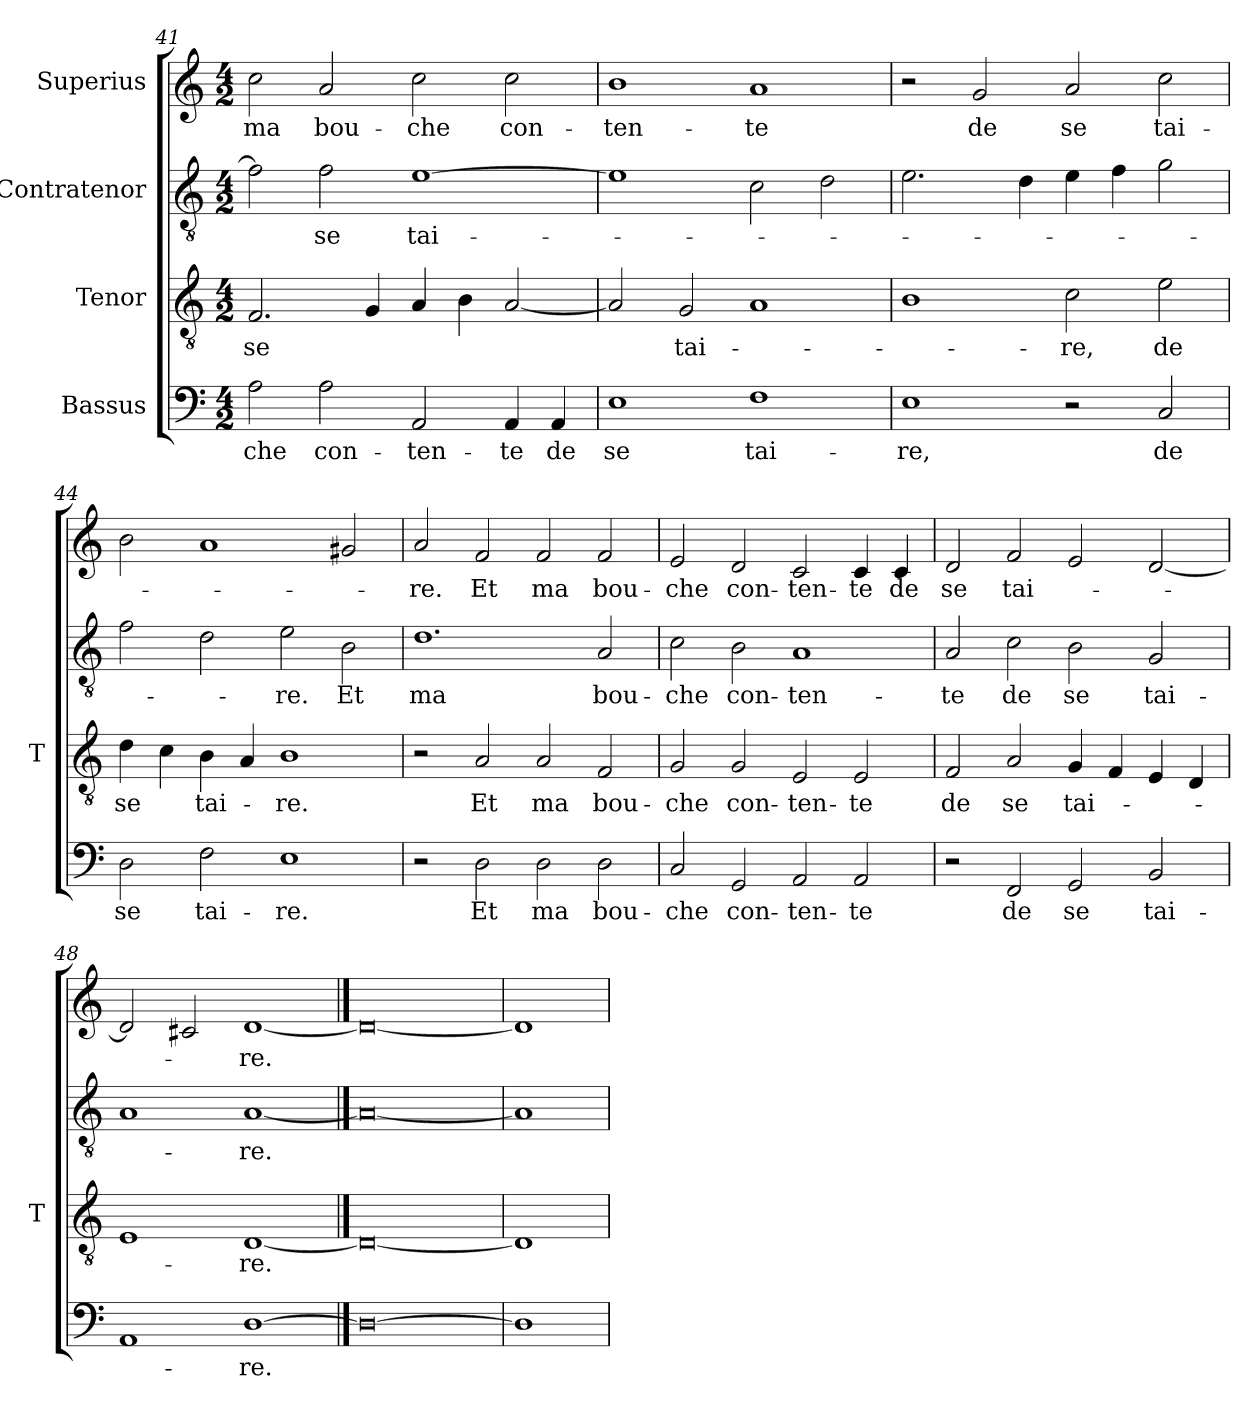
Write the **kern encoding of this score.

**kern	**text	**kern	**text	**kern	**text	**kern	**text
*part4	*part4	*part3	*part3	*part2	*part2	*part1	*part1
*staff4	*staff4	*staff3	*staff3	*staff2	*staff2	*staff1	*staff1
*I"Bassus	*	*I"Tenor	*	*I"Contratenor	*	*I"Superius	*
*	*	*I'T	*	*	*	*	*
*clefF4	*	*clefGv2	*	*clefGv2	*	*clefG2	*
*k[]	*	*k[]	*	*k[]	*	*k[]	*
*M4/2	*	*M4/2	*	*M4/2	*	*M4/2	*
=41	=41	=41	=41	=41	=41	=41	=41
2A	-che	2.F	-se	2f]	.	2cc	-ma
2A	con-	.	.	2f	-se	2a	bou-
.	.	4G	.	.	.	.	.
2AA	ten-	4A	.	[1e	tai-	2cc	-che
.	.	4B	.	.	.	.	.
4AA	-te	[2A	.	.	.	2cc	con-
4AA	-de	.	.	.	.	.	.
=42	=42	=42	=42	=42	=42	=42	=42
1E	-se	2A]	.	1e]	.	1b	ten-
.	.	2G	tai-	.	.	.	.
1F	tai-	1A	.	2c	.	1a	-te
.	.	.	.	2d	.	.	.
=43	=43	=43	=43	=43	=43	=43	=43
1E	-re,	1B	.	2.e	.	2r	.
.	.	.	.	.	.	2g	-de
.	.	.	.	4d	.	.	.
2r	.	2c	-re,	4e	.	2a	-se
.	.	.	.	4f	.	.	.
2C	-de	2e	-de	2g	.	2cc	tai-
=44	=44	=44	=44	=44	=44	=44	=44
2D	-se	4d	-se	2f	.	2b	.
.	.	4c	.	.	.	.	.
2F	tai-	4B	tai-	2d	.	1a	.
.	.	4A	.	.	.	.	.
1E	-re.	1B	-re.	2e	-re.	.	.
.	.	.	.	2B	-Et	2g#X	.
=45	=45	=45	=45	=45	=45	=45	=45
2r	.	2r	.	1.d	-ma	2a	-re.
2D	-Et	2A	-Et	.	.	2f	-Et
2D	-ma	2A	-ma	.	.	2f	-ma
2D	bou-	2F	bou-	2A	bou-	2f	bou-
=46	=46	=46	=46	=46	=46	=46	=46
2C	-che	2G	-che	2c	-che	2e	-che
2GG	con-	2G	con-	2B	con-	2d	con-
2AA	ten-	2E	ten-	1A	ten-	2c	ten-
2AA	-te	2E	-te	.	.	4c	-te
.	.	.	.	.	.	4c	-de
=47	=47	=47	=47	=47	=47	=47	=47
2r	.	2F	-de	2A	-te	2d	-se
2FF	-de	2A	-se	2c	-de	2f	tai-
2GG	-se	4G	tai-	2B	-se	2e	.
.	.	4F	.	.	.	.	.
2BB	tai-	4E	.	2G	tai-	[2d	.
.	.	4D	.	.	.	.	.
=48	=48	=48	=48	=48	=48	=48	=48
1AA	.	1E	.	1A	.	2d]	.
.	.	.	.	.	.	2c#X	.
[1D	-re.	[1D	-re.	[1A	-re.	[1d	-re.
==49	==49	==49	==49	==49	==49	==49	==49
0D_	.	0D_	.	0A_	.	0d_	.
=50	=50	=50	=50	=50	=50	=50	=50
1D]	.	1D]	.	1A]	.	1d]	.
=	=	=	=	=	=	=	=
*-	*-	*-	*-	*-	*-	*-	*-
